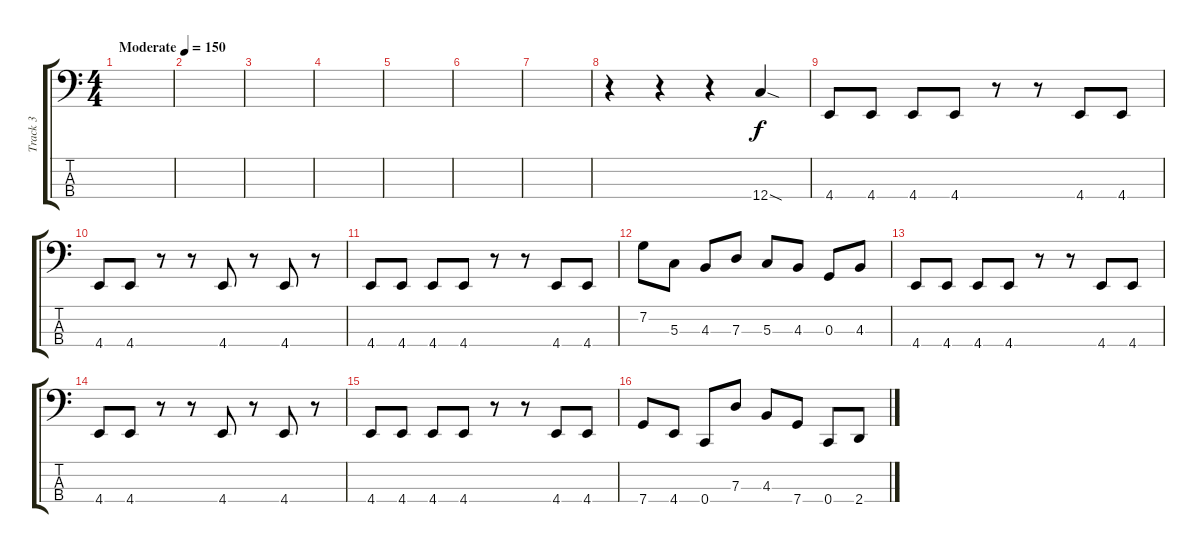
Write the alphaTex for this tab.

\track ("Track 3" "Track 3") {instrument electricbassfinger}
\staff {score tabs}
\tuning (F2 C2 G1 C1) {hide}
\ts (4 4)
\tempo (150 "Moderate")
\clef f4
\ks c
|
|
|
|
|
|
|
r.4 r.4 r.4 12.4{sod}.4 |
4.4.8 4.4.8 4.4.8 4.4.8 r.8 r.8 4.4.8 4.4.8 |
4.4.8 4.4.8 r.8 r.8 4.4.8 r.8 4.4.8 r.8 |
4.4.8 4.4.8 4.4.8 4.4.8 r.8 r.8 4.4.8 4.4.8 |
7.2.8 5.3.8 4.3.8 7.3.8 5.3.8 4.3.8 0.3.8 4.3.8 |
4.4.8 4.4.8 4.4.8 4.4.8 r.8 r.8 4.4.8 4.4.8 |
4.4.8 4.4.8 r.8 r.8 4.4.8 r.8 4.4.8 r.8 |
4.4.8 4.4.8 4.4.8 4.4.8 r.8 r.8 4.4.8 4.4.8 |
7.4.8 4.4.8 0.4.8 7.3.8 4.3.8 7.4.8 0.4.8 2.4.8
